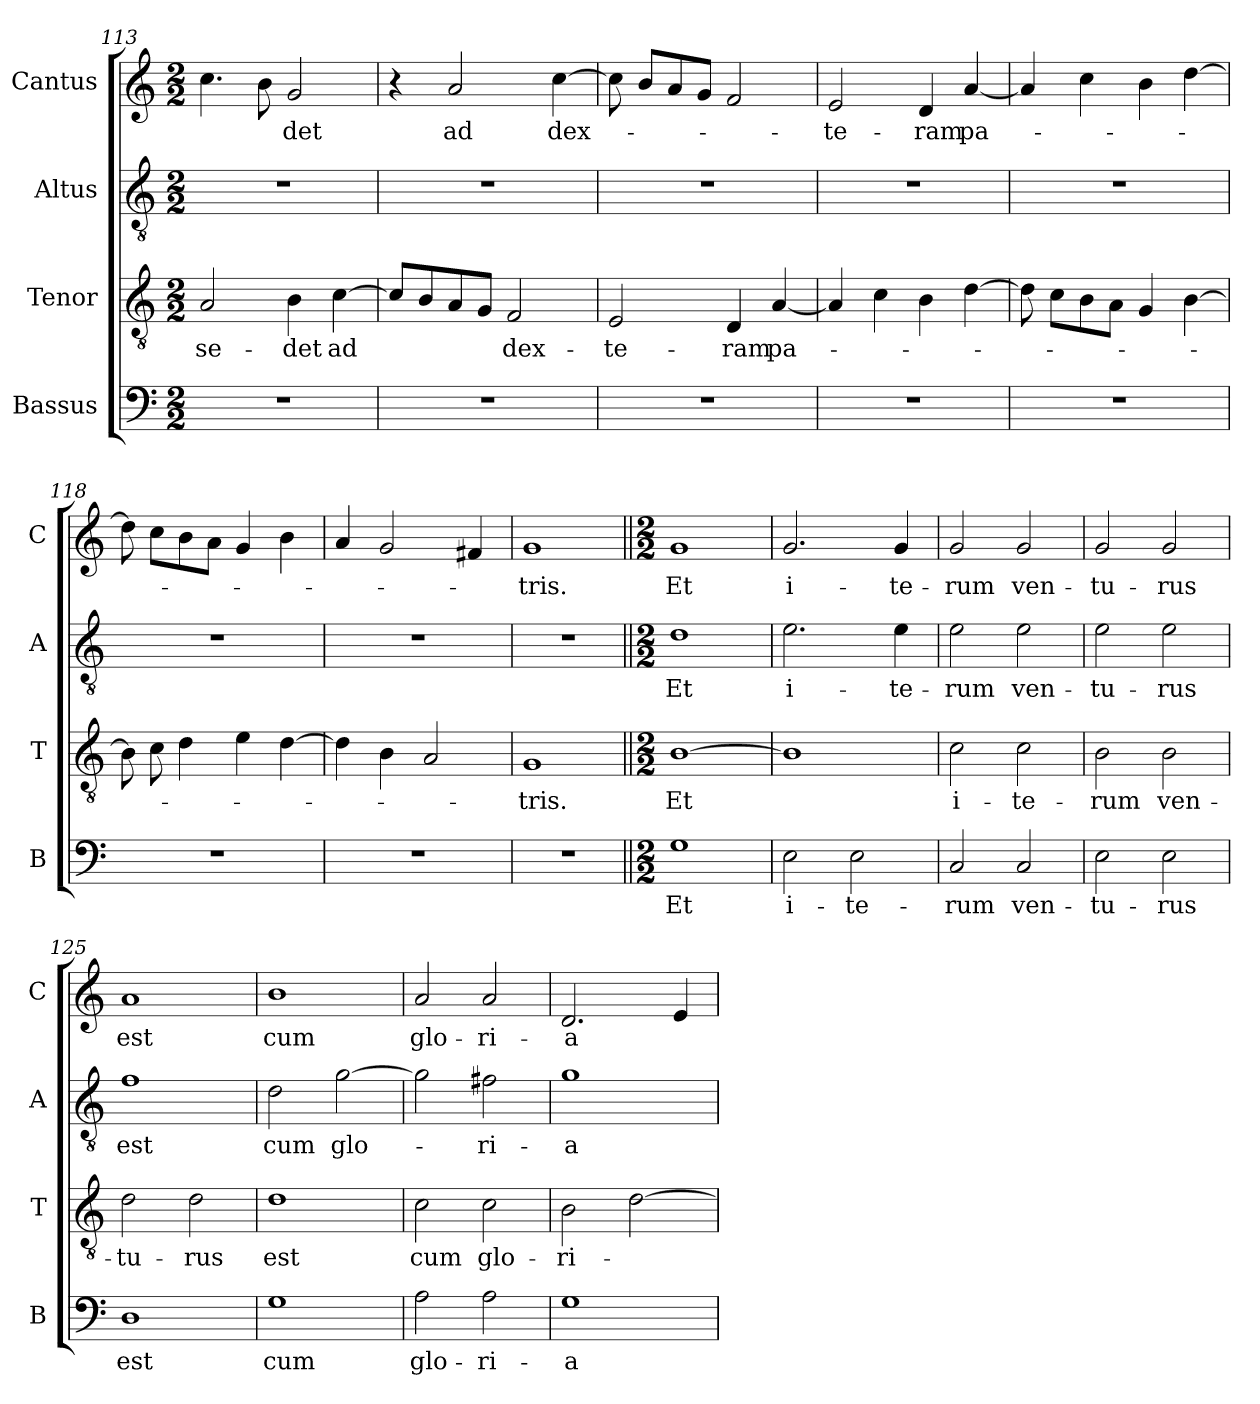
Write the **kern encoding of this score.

**kern	**text	**kern	**text	**kern	**text	**kern	**text
*part4	*part4	*part3	*part3	*part2	*part2	*part1	*part1
*staff4	*staff4	*staff3	*staff3	*staff2	*staff2	*staff1	*staff1
*I"Bassus	*	*I"Tenor	*	*I"Altus	*	*I"Cantus	*
*I'B	*	*I'T	*	*I'A	*	*I'C	*
*clefF4	*	*clefGv2	*	*clefGv2	*	*clefG2	*
*k[]	*	*k[]	*	*k[]	*	*k[]	*
*M2/2	*	*M2/2	*	*M2/2	*	*M2/2	*
=113	=113	=113	=113	=113	=113	=113	=113
1r	.	2A	se-	1r	.	4.cc	.
.	.	.	.	.	.	8b	.
.	.	4B	-det	.	.	2g	-det
.	.	[4c	ad	.	.	.	.
=114	=114	=114	=114	=114	=114	=114	=114
1r	.	8cL]	.	1r	.	4r	.
.	.	8B	.	.	.	.	.
.	.	8A	.	.	.	2a	ad
.	.	8GJ	.	.	.	.	.
.	.	2F	dex-	.	.	.	.
.	.	.	.	.	.	[4cc	dex-
=115	=115	=115	=115	=115	=115	=115	=115
1r	.	2E	-te-	1r	.	8cc]	.
.	.	.	.	.	.	8bL	.
.	.	.	.	.	.	8a	.
.	.	.	.	.	.	8gJ	.
.	.	4D	-ram	.	.	2f	.
.	.	[4A	pa-	.	.	.	.
=116	=116	=116	=116	=116	=116	=116	=116
1r	.	4A]	.	1r	.	2e	-te-
.	.	4c	.	.	.	.	.
.	.	4B	.	.	.	4d	-ram
.	.	[4d	.	.	.	[4a	pa-
=117	=117	=117	=117	=117	=117	=117	=117
1r	.	8d]	.	1r	.	4a]	.
.	.	8cL	.	.	.	.	.
.	.	8B	.	.	.	4cc	.
.	.	8AJ	.	.	.	.	.
.	.	4G	.	.	.	4b	.
.	.	[4B	.	.	.	[4dd	.
=118	=118	=118	=118	=118	=118	=118	=118
1r	.	8B]	.	1r	.	8dd]	.
.	.	8c	.	.	.	8ccL	.
.	.	4d	.	.	.	8b	.
.	.	.	.	.	.	8aJ	.
.	.	4e	.	.	.	4g	.
.	.	[4d	.	.	.	4b	.
=119	=119	=119	=119	=119	=119	=119	=119
1r	.	4d]	.	1r	.	4a	.
.	.	4B	.	.	.	2g	.
.	.	2A	.	.	.	.	.
.	.	.	.	.	.	4f#X	.
=120	=120	=120	=120	=120	=120	=120	=120
1r	.	1G	-tris.	1r	.	1g	-tris.
=121||	=121||	=121||	=121||	=121||	=121||	=121||	=121||
*M2/2	*	*M2/2	*	*M2/2	*	*M2/2	*
1G	Et	[1B	Et	1d	Et	1g	Et
=122	=122	=122	=122	=122	=122	=122	=122
2E	i-	1B]	.	2.e	i-	2.g	i-
2E	-te-	.	.	.	.	.	.
.	.	.	.	4e	-te-	4g	-te-
=123	=123	=123	=123	=123	=123	=123	=123
2C	-rum	2c	i-	2e	-rum	2g	-rum
2C	ven-	2c	-te-	2e	ven-	2g	ven-
=124	=124	=124	=124	=124	=124	=124	=124
2E	-tu-	2B	-rum	2e	-tu-	2g	-tu-
2E	-rus	2B	ven-	2e	-rus	2g	-rus
=125	=125	=125	=125	=125	=125	=125	=125
1D	est	2d	-tu-	1f	est	1a	est
.	.	2d	-rus	.	.	.	.
=126	=126	=126	=126	=126	=126	=126	=126
1G	cum	1d	est	2d	cum	1b	cum
.	.	.	.	[2g	glo-	.	.
=127	=127	=127	=127	=127	=127	=127	=127
2A	glo-	2c	cum	2g]	.	2a	glo-
2A	-ri-	2c	glo-	2f#X	-ri-	2a	-ri-
=128	=128	=128	=128	=128	=128	=128	=128
1G	-a	2B	-ri-	1g	-a	2.d	-a
.	.	[2d	.	.	.	.	.
.	.	.	.	.	.	4e	.
=	=	=	=	=	=	=	=
*-	*-	*-	*-	*-	*-	*-	*-
